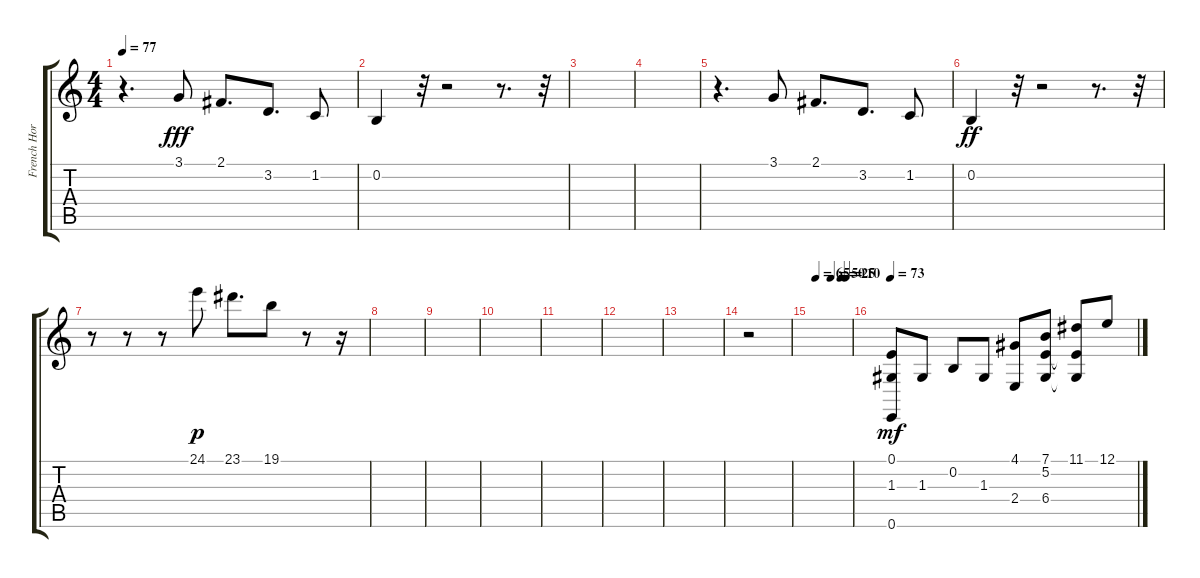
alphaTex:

\track ("French Horn" "French Hor") {instrument fx1rain}
\staff {score tabs}
\tuning (E4 B3 G3 D3 A2 E2) {hide}
\ts (4 4)
\tempo 77
\clef g2
\ks c
r.4{d dy mf instrument electricpiano2} 3.1.8{dy fff} 2.1.8{d} 3.2.8{d} 1.2.8 |
0.2.4 r.32 r.2 r.8{d} r.32 |
|
|
r.4{d instrument electricpiano2} 3.1.8 2.1.8{d} 3.2.8{d} 1.2.8 |
0.2.4{dy ff} r.32 r.2 r.8{d} r.32 |
r.8{balance 11 instrument fx7echoes} r.8 r.8 24.1.8{dy p} 23.1.8{d} 19.1.8 r.8 r.16 |
|
|
|
|
|
|
r.2 |
\tempo (65 0.125)
\tempo (50 0.5)
\tempo (25 0.75)
\tempo (10 0.875)
|
\tempo 77
\tempo 73
(0.1 1.3 0.6).8{dy mf volume 5 balance 4 instrument fx1rain} 1.3.8 0.2.8 1.3.8 (4.1 2.4).8 (7.1 5.2 6.4).8 (11.1 5.2{t} 6.4{t}).8 12.1.8
